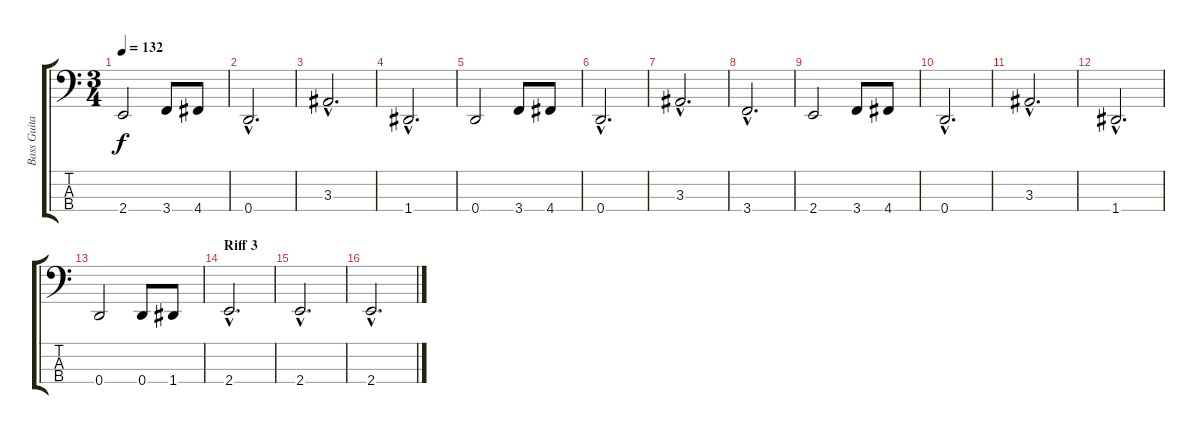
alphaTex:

\track ("Bass Guitar" "Bass Guita") {instrument electricbasspick}
\staff {score tabs}
\tuning (F2 C2 G1 D1) {hide}
\ts (3 4)
\tempo 132
\clef f4
\ks c
2.4.2{dy f} 3.4.8 4.4.8 |
0.4{hac}.2{d} |
3.3{hac}.2{d} |
1.4{hac}.2{d} |
0.4.2 3.4.8 4.4.8 |
0.4{hac}.2{d} |
3.3{hac}.2{d} |
3.4{hac}.2{d} |
2.4.2 3.4.8 4.4.8 |
0.4{hac}.2{d} |
3.3{hac}.2{d} |
1.4{hac}.2{d} |
0.4.2 0.4.8 1.4.8 |
\section ("" "Riff 3")
2.4{hac}.2{d} |
2.4{hac}.2{d} |
2.4{hac}.2{d}
